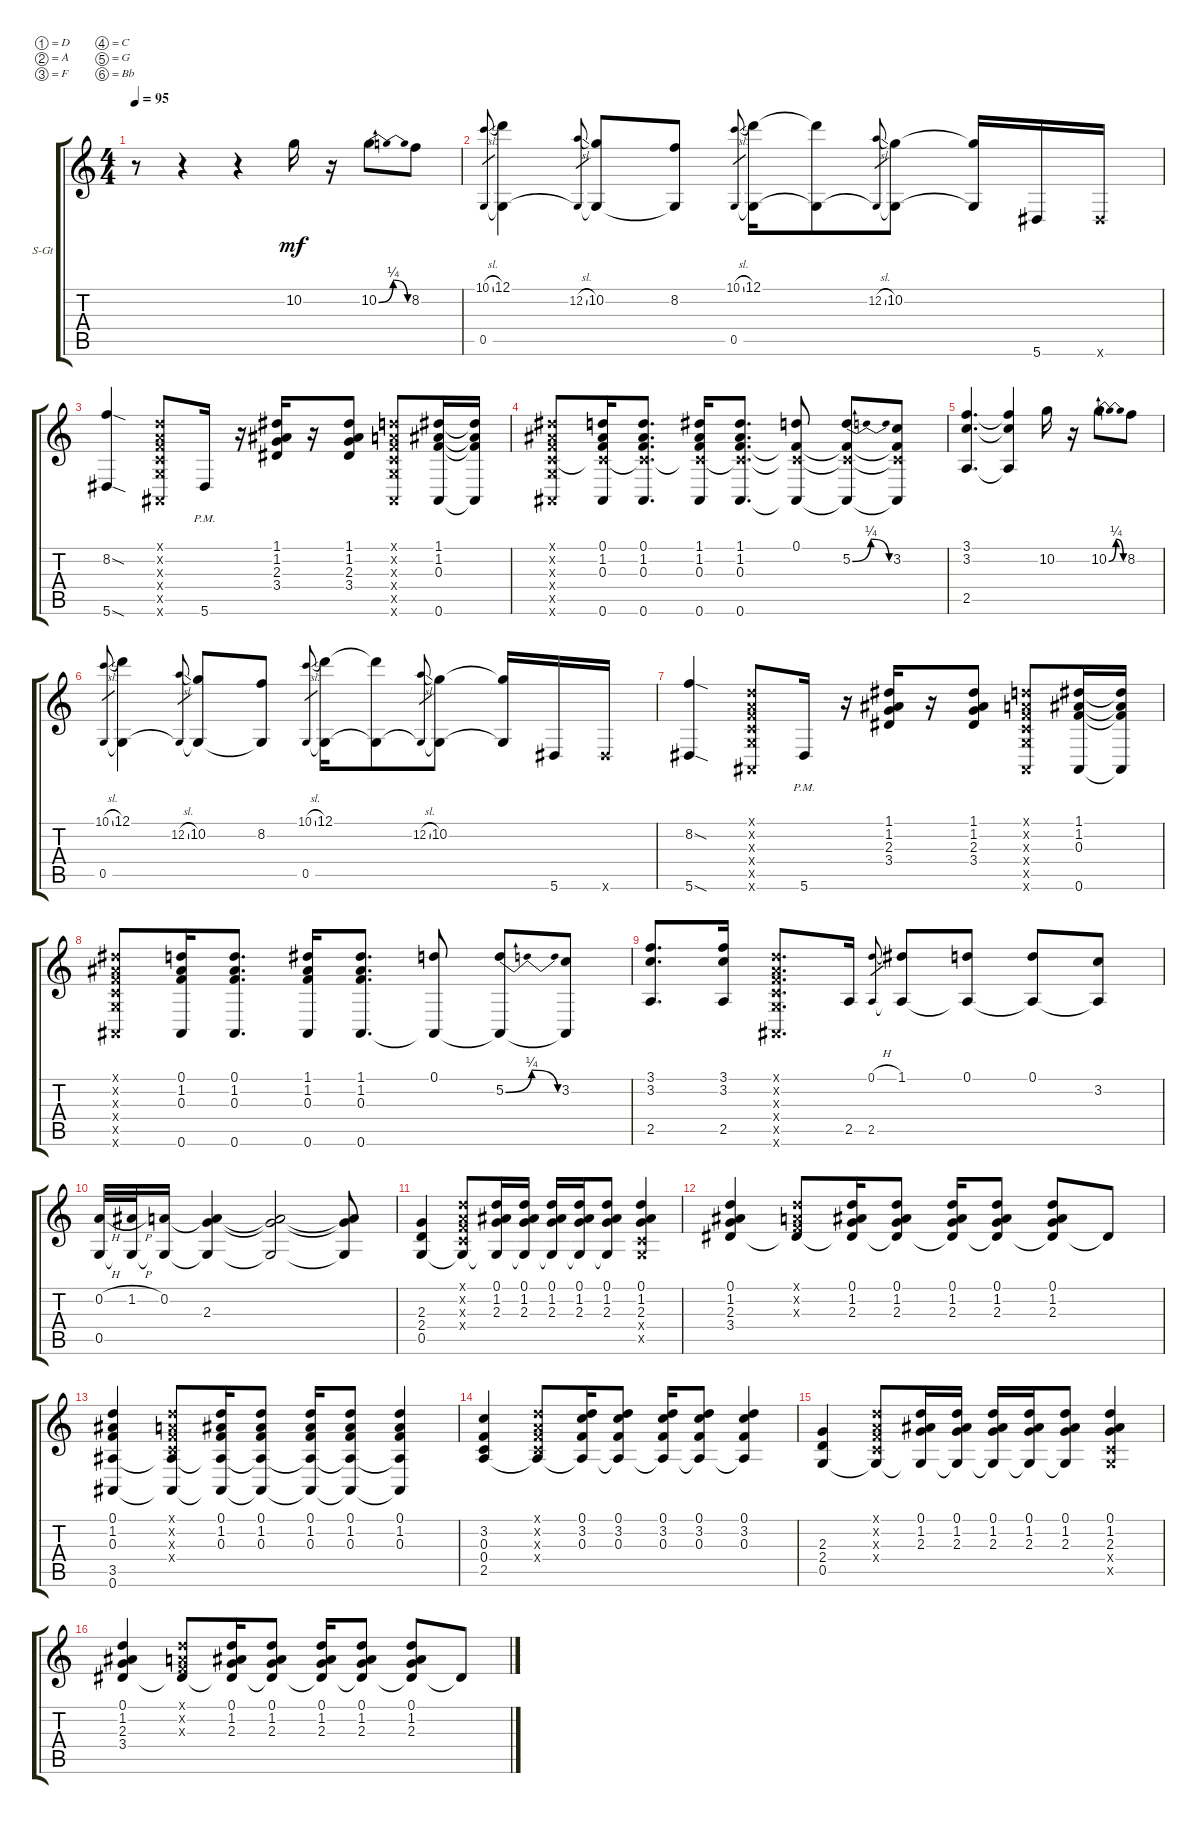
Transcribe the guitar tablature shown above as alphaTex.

\defaultSystemsLayout 4
\bracketExtendMode groupsimilarinstruments
\firstSystemTrackNameOrientation horizontal
\otherSystemsTrackNameOrientation horizontal
\track ("Steel Guitar" "S-Gt") {instrument acousticguitarsteel}
\staff {score tabs}
\tuning (D4 A3 F3 C3 G2 Bb1)
\ts (4 4)
\tempo 95
\clef g2
\ks c
r.8{dy mf instrument acousticguitarsteel} r.4 r.4 10.2.16 r.16 10.2{be (bendrelease 0 0 10.799999999999999 1 20.4 1 30 0)}.8 8.2.8 |
(10.1{sl} 0.5).8{gr} (12.1 0.5{t}).4 (12.2{sl} 0.5{t}).8{gr} (10.2 0.5{t}).8 (8.2 0.5{t}).8 (10.1{sl} 0.5).8{gr} (12.1 0.5{t}).16 (12.1{t} 0.5{t}).8 (12.2{sl} 0.5{t}).8{gr} (10.2 0.5{t}).8 (0.5{t} 10.2{t}).16 5.6.16 5.6{x}.16 |
(5.6{sod} 8.2{sod}).4 (0.2{x} 0.3{x} 0.4{x} 0.5{x} 0.6{x} 0.1{x}).8 5.6{pm}.16 r.16 (3.4 1.2 1.1 2.3).16 r.16 (3.4 1.2 1.1 2.3).8 (0.3{x} 0.2{x} 0.1{x} 0.4{x} 0.5{x} 0.6{x}).8 (0.6 0.3 1.1 1.2).16 (1.1{t} 1.2{t} 0.3{t} 0.6{t}).16 |
(0.6{x} 0.3{x} 1.2{x} 1.1{x} 0.5{x} 0.4{x}).8 (0.1 1.2 0.3 0.6 0.4{x t}).16 (0.1 1.2 0.3 0.6 0.4{x t}).8{d} (1.1 1.2 0.3 0.6 0.4{x t}).16 (1.1 1.2 0.3 0.6 0.4{x t}).8{d} (0.1 0.4{x t} 0.3{t} 0.6{t}).8 (5.2{be (bendrelease 0 0 10.2 1 20.4 1 30 0)} 0.4{x t} 0.3{t} 0.6{t}).8 (3.2 0.4{x t} 0.3{t} 0.6{t}).8 |
(3.1 3.2 2.5).4{d} (2.5{t} 3.2{t} 3.1{t}).4 10.2.16 r.16 10.2{be (bendrelease 0 0 10.799999999999999 1 20.4 1 30 0)}.8 8.2.8 |
(10.1{sl} 0.5).8{gr} (12.1 0.5{t}).4 (12.2{sl} 0.5{t}).8{gr} (10.2 0.5{t}).8 (8.2 0.5{t}).8 (10.1{sl} 0.5).8{gr} (12.1 0.5{t}).16 (12.1{t} 0.5{t}).8 (12.2{sl} 0.5{t}).8{gr} (10.2 0.5{t}).8 (0.5{t} 10.2{t}).16 5.6.16 5.6{x}.16 |
(5.6{sod} 8.2{sod}).4 (0.2{x} 0.3{x} 0.4{x} 0.5{x} 0.6{x} 0.1{x}).8 5.6{pm}.16 r.16 (3.4 1.2 1.1 2.3).16 r.16 (3.4 1.2 1.1 2.3).8 (0.3{x} 0.2{x} 0.1{x} 0.4{x} 0.5{x} 0.6{x}).8 (0.6 0.3 1.1 1.2).16 (1.1{t} 1.2{t} 0.3{t} 0.6{t}).16 |
(0.6{x} 0.3{x} 1.2{x} 1.1{x} 0.5{x} 0.4{x}).8 (0.1 1.2 0.3 0.6).16 (0.1 1.2 0.3 0.6).8{d} (1.1 1.2 0.3 0.6).16 (1.1 1.2 0.3 0.6).8{d} (0.1 0.6{t}).8 (5.2{be (bendrelease 0 0 10.2 1 20.4 1 30 0)} 0.6{t}).8 (3.2 0.6{t}).8 |
(2.5 3.2 3.1).8{d} (2.5 3.2 3.1).16 (0.3{x} 0.2{x} 0.6{x} 0.5{x} 0.4{x} 0.1{x}).8{d} 2.5.16 (0.1{h} 2.5).8{gr} (1.1 2.5{t}).8 (0.1 2.5{t}).8 (0.1 2.5{t}).8 (3.2 2.5{t}).8 |
(0.2{h} 0.5).32 (1.2{h} 0.5{t}).32 (0.2 0.5{t}).16 (2.3 0.5{t} 0.2{t}).4 (0.5{t} 2.3{t} 0.2{t}).2 (0.5{t} 2.3{t} 0.2{t}).8 |
(0.5 2.4 2.3).4 (0.4{x} 0.3{x} 0.1{x} 0.2{x} 0.5{t}).8 (0.1 1.2 2.3 0.5{t}).16 (0.1 1.2 2.3 0.5{t}).16 (0.1 1.2 2.3 0.5{t}).16 (0.1 1.2 2.3 0.5{t}).16 (0.1 1.2 2.3 0.5{t}).8 (2.3 1.2 0.1 0.4{x} 0.5{x}).4 |
(1.2 2.3 3.4 0.1).4 (3.4{t} 0.2{x} 0.1{x} 0.3{x}).8 (2.3 1.2 0.1 3.4{t}).16 (2.3 1.2 0.1 3.4{t}).8 (2.3 1.2 0.1 3.4{t}).16 (2.3 1.2 0.1 3.4{t}).8 (2.3 1.2 0.1 3.4{t}).8 3.4{t}.8 |
(3.5 0.3 1.2 0.1 0.6).4 (0.3{x} 0.2{x} 0.1{x} 0.4{x} 0.6{t} 3.5{t}).8 (1.2 0.1 0.3 0.6{t} 3.5{t}).16 (1.2 0.1 0.3 0.6{t} 3.5{t}).8 (1.2 0.1 0.3 0.6{t} 3.5{t}).16 (1.2 0.1 0.3 0.6{t} 3.5{t}).8 (1.2 0.1 0.3 0.6{t} 3.5{t}).4 |
(2.5 3.2 0.3 0.4).4 (0.4{x} 0.3{x} 0.2{x} 0.1{x} 2.5{t}).8 (0.1 3.2 0.3 2.5{t}).16 (0.1 3.2 0.3 2.5{t}).8 (0.1 3.2 0.3 2.5{t}).16 (0.1 3.2 0.3 2.5{t}).8 (0.1 3.2 0.3 2.5{t}).4 |
(0.5 2.4 2.3).4 (0.4{x} 0.3{x} 0.1{x} 0.2{x} 0.5{t}).8 (0.1 1.2 2.3 0.5{t}).16 (0.1 1.2 2.3 0.5{t}).16 (0.1 1.2 2.3 0.5{t}).16 (0.1 1.2 2.3 0.5{t}).16 (0.1 1.2 2.3 0.5{t}).8 (2.3 1.2 0.1 0.4{x} 0.5{x}).4 |
(1.2 2.3 3.4 0.1).4 (3.4{t} 0.2{x} 0.1{x} 0.3{x}).8 (2.3 1.2 0.1 3.4{t}).16 (2.3 1.2 0.1 3.4{t}).8 (2.3 1.2 0.1 3.4{t}).16 (2.3 1.2 0.1 3.4{t}).8 (2.3 1.2 0.1 3.4{t}).8 3.4{t}.8
